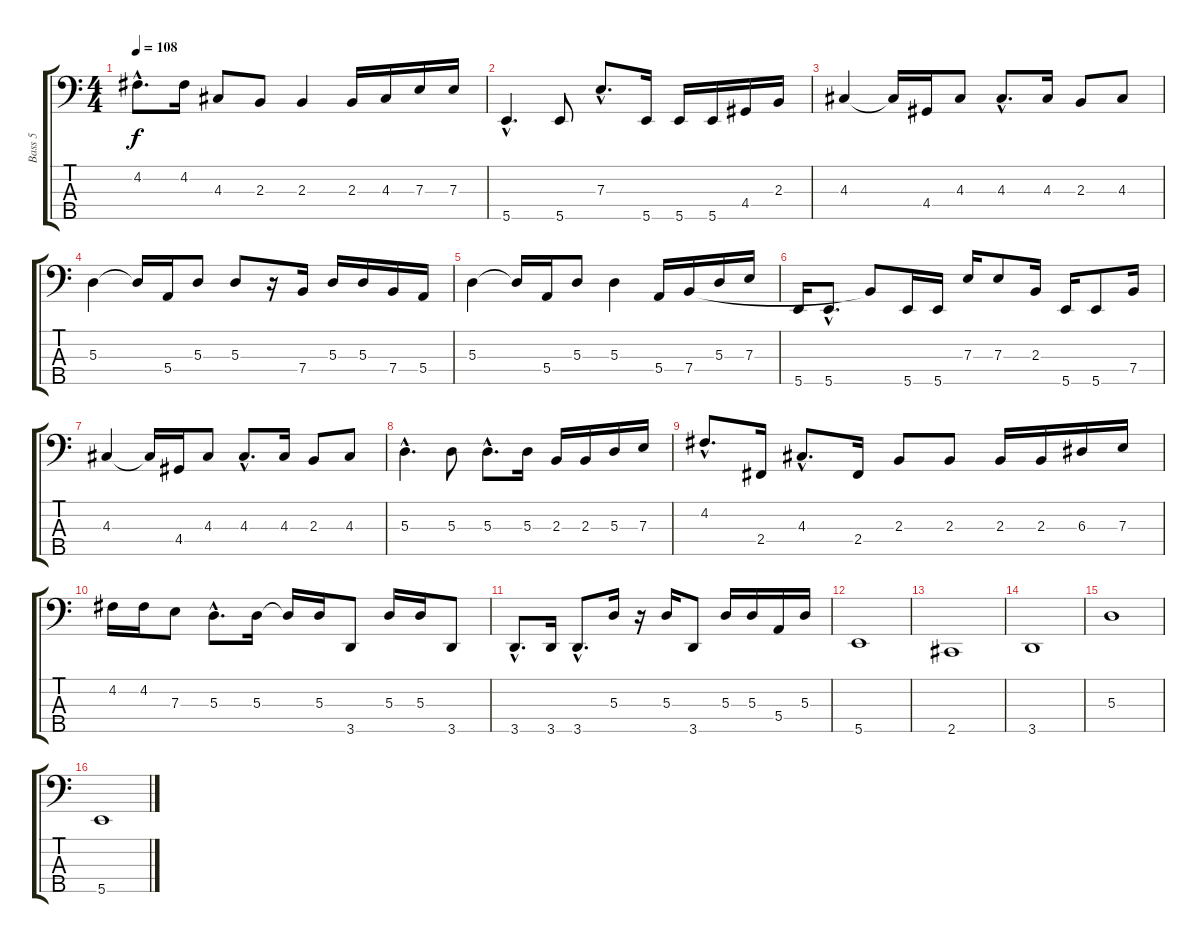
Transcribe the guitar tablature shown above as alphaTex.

\track ("Bass 5" "Bass 5") {instrument electricbassfinger}
\staff {score tabs}
\tuning (G2 D2 A1 E1 B0) {hide}
\ts (4 4)
\tempo 108
\clef f4
\ks c
4.2{hac}.8{d dy f} 4.2.16 4.3.8 2.3.8 2.3.4 2.3.16 4.3.16 7.3.16 7.3.16 |
5.5{hac}.4{d} 5.5.8 7.3{hac}.8{d} 5.5.16 5.5.16 5.5.16 4.4.16 2.3.16 |
4.3.4 4.3{t}.16 4.4.16 4.3.8 4.3{hac}.8{d} 4.3.16 2.3.8 4.3.8 |
5.3.4 5.3{t}.16 5.4.16 5.3.8 5.3.8 r.16 7.4.16 5.3.16 5.3.16 7.4.16 5.4.16 |
5.3.4 5.3{t}.16 5.4.16 5.3.8 5.3.4 5.4.16 7.4.16 5.3.16 7.3.16 |
5.5.16 5.5{hac}.8{d} 7.4{t}.8 5.5.16 5.5.16 7.3.16 7.3.8 2.3.16 5.5.16 5.5.8 7.4.16 |
4.3.4 4.3{t}.16 4.4.16 4.3.8 4.3{hac}.8{d} 4.3.16 2.3.8 4.3.8 |
5.3{hac}.4{d} 5.3.8 5.3{hac}.8{d} 5.3.16 2.3.16 2.3.16 5.3.16 7.3.16 |
4.2{hac}.8{d} 2.4.16 4.3{hac}.8{d} 2.4.16 2.3.8 2.3.8 2.3.16 2.3.16 6.3.16 7.3.16 |
4.2.16 4.2.16 7.3.8 5.3{hac}.8{d} 5.3.16 5.3{t}.16 5.3.16 3.5.8 5.3.16 5.3.16 3.5.8 |
3.5{hac}.8{d} 3.5.16 3.5{hac}.8{d} 5.3.16 r.16 5.3.16 3.5.8 5.3.16 5.3.16 5.4.16 5.3.16 |
5.5.1 |
2.5.1 |
3.5.1 |
5.3.1 |
5.5.1
